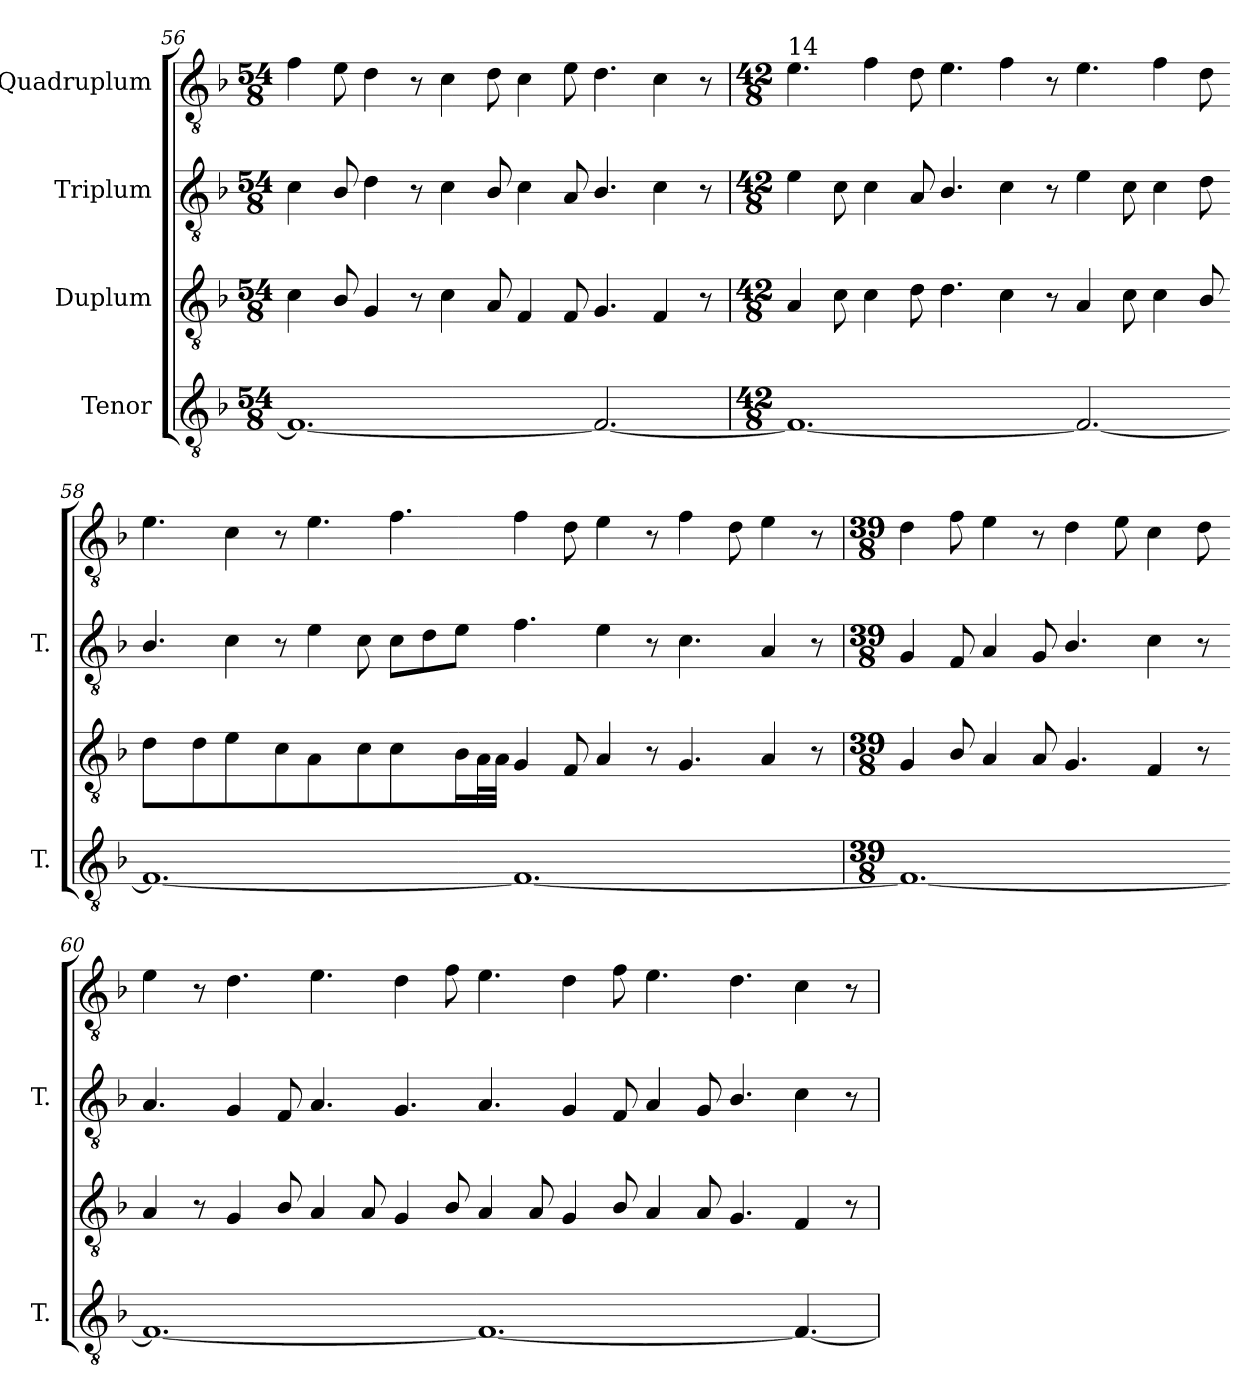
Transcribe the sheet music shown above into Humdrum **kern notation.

**kern	**kern	**kern	**kern
*part4	*part3	*part2	*part1
*staff4	*staff3	*staff2	*staff1
*I"Tenor	*I"Duplum	*I"Triplum	*I"Quadruplum
*I'T.	*	*I'T.	*
!!LO:LB:g=z
*clefGv2	*clefGv2	*clefGv2	*clefGv2
*ITrd7c12	*ITrd7c12	*ITrd7c12	*ITrd7c12
*k[b-]	*k[b-]	*k[b-]	*k[b-]
*F:	*F:	*F:	*F:
*M54/8	*M54/8	*M54/8	*M54/8
=56	=56	=56	=56
1.FFi_	4Ci\	4Ci\	4Fi\
.	8BB-i/	8BB-i/	8Ei\
.	4GGi/	4Di\	4Di\
.	8r	8r	8r
.	4Ci\	4Ci\	4Ci\
.	8AAi/	8BB-i/	8Di\
.	4FFi/	4Ci\	4Ci\
.	8FFi/	8AAi/	8Ei\
2.FFi/_	4.GGi/	4.BB-i/	4.Di\
.	4FFi/	4Ci\	4Ci\
.	8r	8r	8r
=57	=57	=57	=57
*M42/8	*M42/8	*M42/8	*M42/8
!	!	!	!LO:TX:a:t=14
1.FFi_	4AAi/	4Ei\	4.Ei\
.	8Ci\	8Ci\	.
.	4Ci\	4Ci\	4Fi\
.	8Di\	8AAi/	8Di\
.	4.Di\	4.BB-i/	4.Ei\
.	4Ci\	4Ci\	4Fi\
.	8r	8r	8r
2.FFi/_	4AAi/	4Ei\	4.Ei\
.	8Ci\	8Ci\	.
.	4Ci\	4Ci\	4Fi\
.	8BB-i/	8Di\	8Di\
!!LO:PB:g=z
=58-	=58-	=58-	=58-
1.FFi_	4Di\	4.BB-i/	4.Ei\
.	8Di\	.	.
.	4Ei\	4Ci\	4Ci\
.	8Ci\	8r	8r
.	4AAi/	4Ei\	4.Ei\
.	8Ci\	8Ci\	.
.	4Ci\	8Ci\L	4.Fi\
.	.	8Di\	.
.	16BB-i/LL	8Ei\J	.
*	*tremolo	*	*
.	32AAi/	.	.
.	32AAi/JJJ	.	.
*	*Xtremolo	*	*
1.FFi_	4GGi/	4.Fi\	4Fi\
.	8FFi/	.	8Di\
.	4AAi/	4Ei\	4Ei\
.	8r	8r	8r
.	4.GGi/	4.Ci\	4Fi\
.	.	.	8Di\
.	4AAi/	4AAi/	4Ei\
.	8r	8r	8r
=59	=59	=59	=59
*M39/8	*M39/8	*M39/8	*M39/8
1.FFi_	4GGi/	4GGi/	4Di\
.	8BB-i/	8FFi/	8Fi\
.	4AAi/	4AAi/	4Ei\
.	8AAi/	8GGi/	8r
.	4.GGi/	4.BB-i/	4Di\
.	.	.	8Ei\
.	4FFi/	4Ci\	4Ci\
.	8r	8r	8Di\
!!LO:LB:g=z
=60-	=60-	=60-	=60-
1.FFi_	4AAi/	4.AAi/	4Ei\
.	8r	.	8r
.	4GGi/	4GGi/	4.Di\
.	8BB-i/	8FFi/	.
.	4AAi/	4.AAi/	4.Ei\
.	8AAi/	.	.
.	4GGi/	4.GGi/	4Di\
.	8BB-i/	.	8Fi\
1.FFi_	4AAi/	4.AAi/	4.Ei\
.	8AAi/	.	.
.	4GGi/	4GGi/	4Di\
.	8BB-i/	8FFi/	8Fi\
.	4AAi/	4AAi/	4.Ei\
.	8AAi/	8GGi/	.
.	4.GGi/	4.BB-i/	4.Di\
4.FFi/_	4FFi/	4Ci\	4Ci\
.	8r	8r	8r
=	=	=	=
*-	*-	*-	*-
